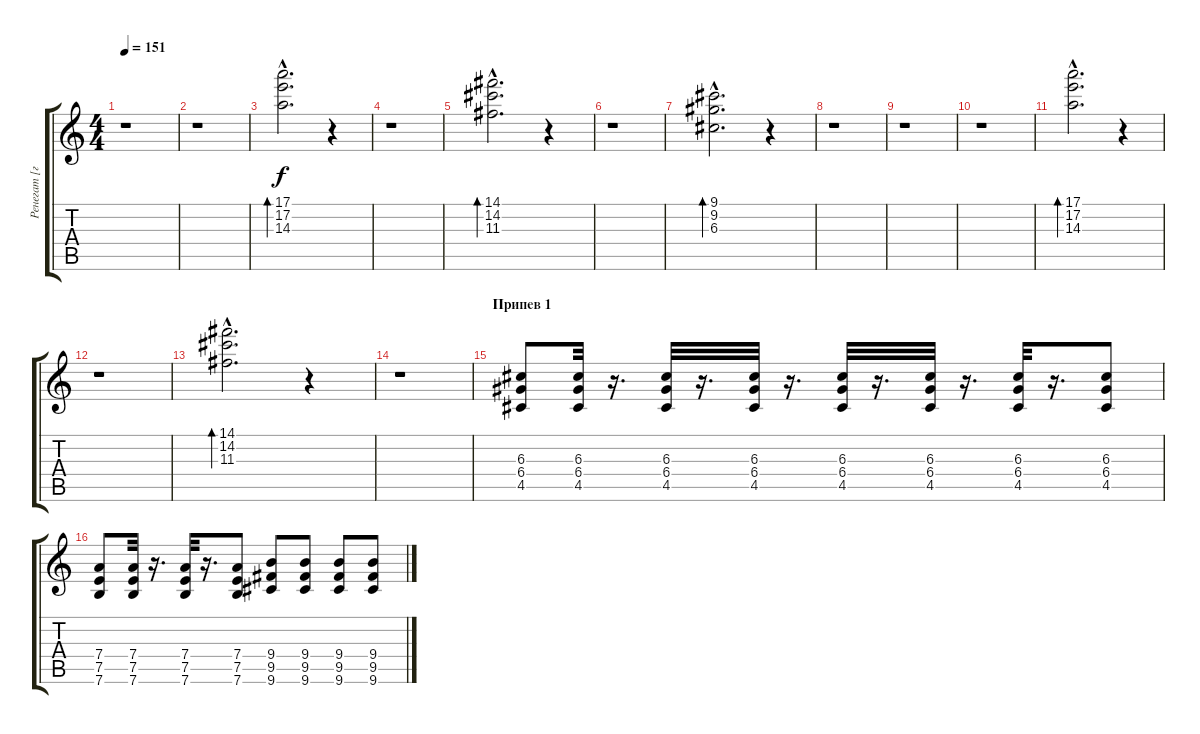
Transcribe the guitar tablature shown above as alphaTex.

\track ("Ренегат [гитара]" "Ренегат [г") {instrument distortionguitar}
\staff {score tabs}
\tuning (E4 B3 G3 D3 A2 E2) {hide}
\ts (4 4)
\tempo 151
\clef g2
\ks c
r.1{dy f} |
r.1 |
(17.1{hac} 17.2{hac} 14.3{hac}).2{d bd 240 instrument electricguitarclean} r.4 |
r.1 |
(14.1{hac} 14.2{hac} 11.3{hac}).2{d bd 240} r.4 |
r.1 |
(9.1{hac} 9.2{hac} 6.3{hac}).2{d bd 240} r.4 |
r.1 |
r.1 |
r.1 |
(17.1{hac} 17.2{hac} 14.3{hac}).2{d bd 240 instrument electricguitarclean} r.4 |
r.1 |
(14.1{hac} 14.2{hac} 11.3{hac}).2{d bd 240} r.4 |
r.1 |
\section ("" "Припев 1")
(6.3 6.4 4.5).8{instrument distortionguitar} (6.3 6.4 4.5).32 r.16{d} (6.3 6.4 4.5).32 r.16{d} (6.3 6.4 4.5).32 r.16{d} (6.3 6.4 4.5).32 r.16{d} (6.3 6.4 4.5).32 r.16{d} (6.3 6.4 4.5).32 r.16{d} (6.3 6.4 4.5).8 |
(7.4 7.5 7.6).8 (7.4 7.5 7.6).32 r.16{d} (7.4 7.5 7.6).32 r.16{d} (7.4 7.5 7.6).8 (9.4 9.5 9.6).8 (9.4 9.5 9.6).8 (9.4 9.5 9.6).8 (9.4 9.5 9.6).8
